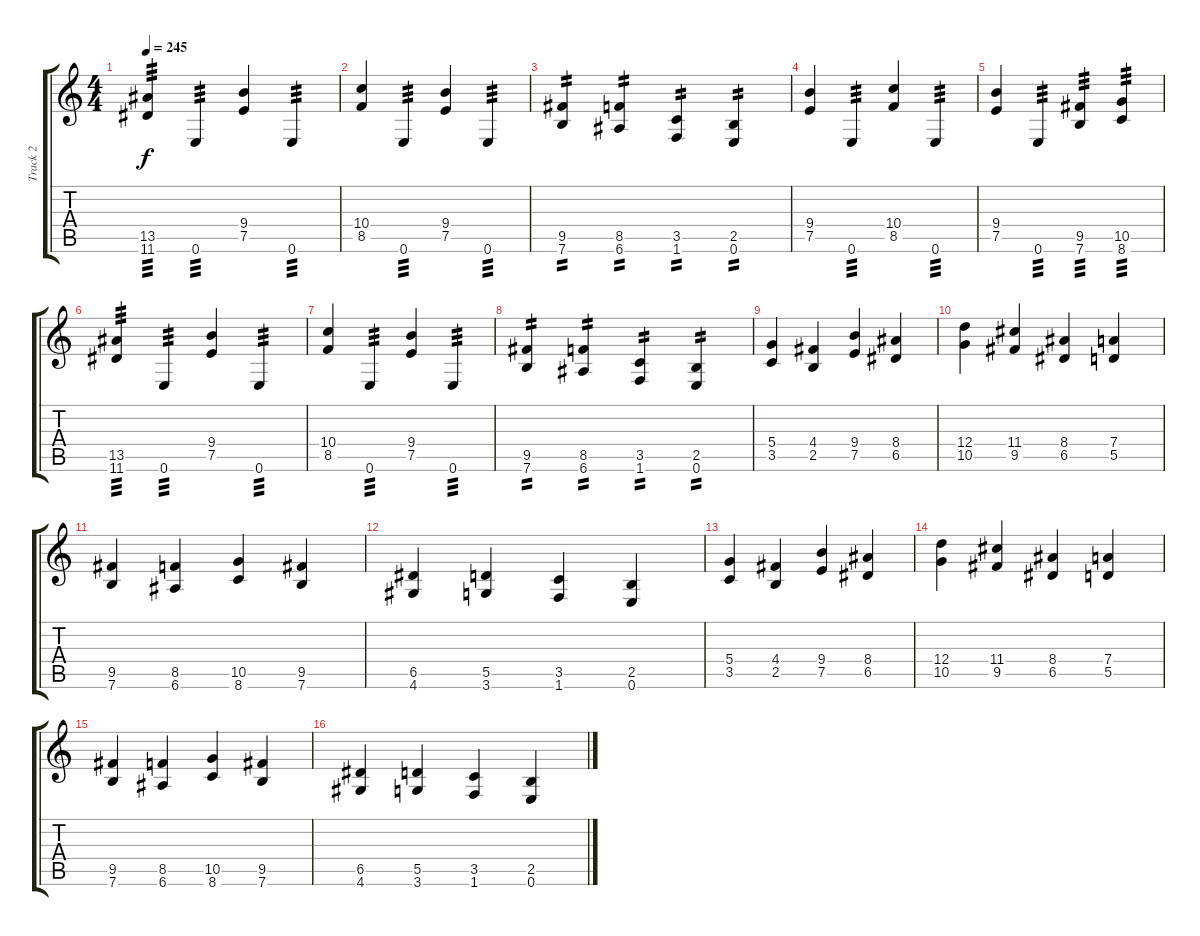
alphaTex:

\track ("Track 2" "Track 2") {instrument distortionguitar}
\staff {score tabs}
\tuning (E4 B3 G3 D3 A2 E2) {hide}
\ts (4 4)
\tempo 245
\clef g2
\ks c
(13.5 11.6).4{tp 3 dy f} 0.6.4{tp 3} (9.4 7.5).4 0.6.4{tp 3} |
(10.4 8.5).4 0.6.4{tp 3} (9.4 7.5).4 0.6.4{tp 3} |
(9.5 7.6).4{tp 2} (8.5 6.6).4{tp 2} (3.5 1.6).4{tp 2} (2.5 0.6).4{tp 2} |
(9.4 7.5).4 0.6.4{tp 3} (10.4 8.5).4 0.6.4{tp 3} |
(9.4 7.5).4 0.6.4{tp 3} (9.5 7.6).4{tp 3} (10.5 8.6).4{tp 3} |
(13.5 11.6).4{tp 3} 0.6.4{tp 3} (9.4 7.5).4 0.6.4{tp 3} |
(10.4 8.5).4 0.6.4{tp 3} (9.4 7.5).4 0.6.4{tp 3} |
(9.5 7.6).4{tp 2} (8.5 6.6).4{tp 2} (3.5 1.6).4{tp 2} (2.5 0.6).4{tp 2} |
(5.4 3.5).4 (4.4 2.5).4 (9.4 7.5).4 (8.4 6.5).4 |
(12.4 10.5).4 (11.4 9.5).4 (8.4 6.5).4 (7.4 5.5).4 |
(9.5 7.6).4 (8.5 6.6).4 (10.5 8.6).4 (9.5 7.6).4 |
(6.5 4.6).4 (5.5 3.6).4 (3.5 1.6).4 (2.5 0.6).4 |
(5.4 3.5).4 (4.4 2.5).4 (9.4 7.5).4 (8.4 6.5).4 |
(12.4 10.5).4 (11.4 9.5).4 (8.4 6.5).4 (7.4 5.5).4 |
(9.5 7.6).4 (8.5 6.6).4 (10.5 8.6).4 (9.5 7.6).4 |
(6.5 4.6).4 (5.5 3.6).4 (3.5 1.6).4 (2.5 0.6).4
